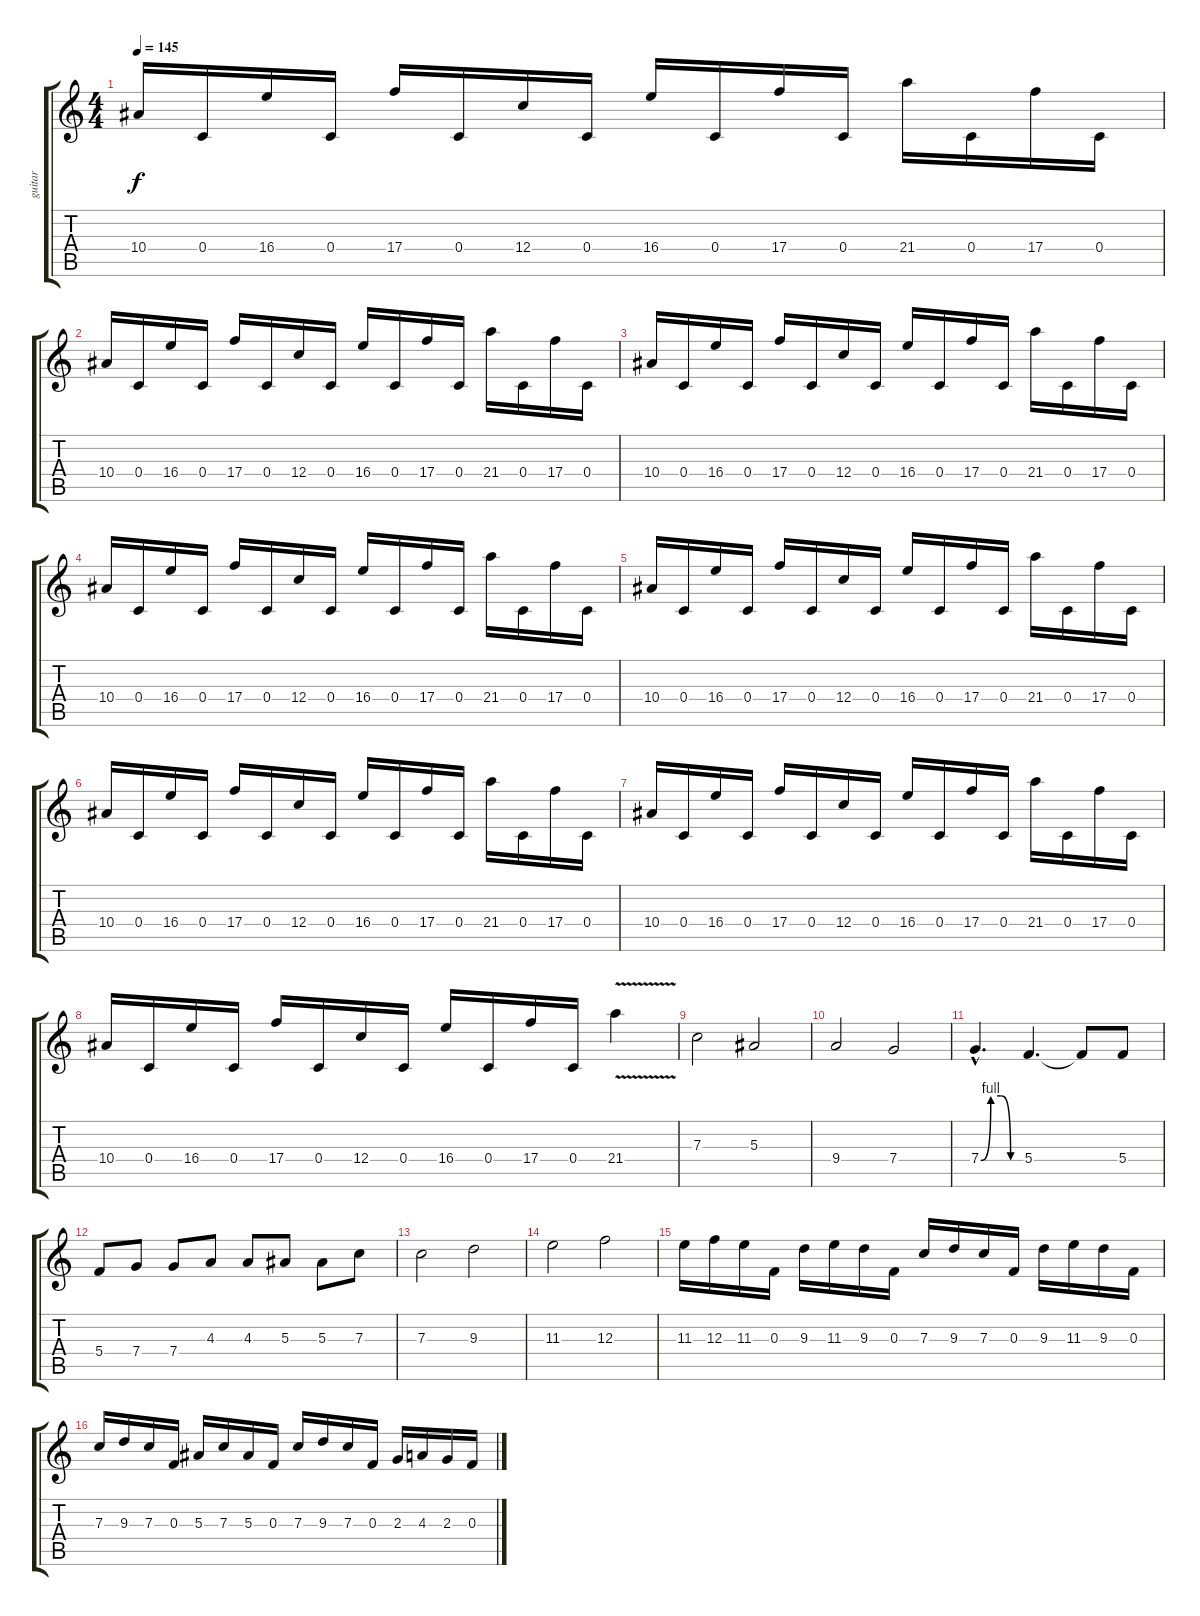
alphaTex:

\track ("guitar" "guitar") {instrument distortionguitar}
\staff {score tabs}
\tuning (D4 A3 F3 C3 G2 D2) {hide}
\ts (4 4)
\tempo 145
\clef g2
\ks c
10.4.16{dy f volume 14} 0.4.16 16.4.16 0.4.16 17.4.16 0.4.16 12.4.16 0.4.16 16.4.16 0.4.16 17.4.16 0.4.16 21.4.16 0.4.16 17.4.16 0.4.16 |
10.4.16 0.4.16 16.4.16 0.4.16 17.4.16 0.4.16 12.4.16 0.4.16 16.4.16 0.4.16 17.4.16 0.4.16 21.4.16 0.4.16 17.4.16 0.4.16 |
10.4.16 0.4.16 16.4.16 0.4.16 17.4.16 0.4.16 12.4.16 0.4.16 16.4.16 0.4.16 17.4.16 0.4.16 21.4.16 0.4.16 17.4.16 0.4.16 |
10.4.16 0.4.16 16.4.16 0.4.16 17.4.16 0.4.16 12.4.16 0.4.16 16.4.16 0.4.16 17.4.16 0.4.16 21.4.16 0.4.16 17.4.16 0.4.16 |
10.4.16 0.4.16 16.4.16 0.4.16 17.4.16 0.4.16 12.4.16 0.4.16 16.4.16 0.4.16 17.4.16 0.4.16 21.4.16 0.4.16 17.4.16 0.4.16 |
10.4.16 0.4.16 16.4.16 0.4.16 17.4.16 0.4.16 12.4.16 0.4.16 16.4.16 0.4.16 17.4.16 0.4.16 21.4.16 0.4.16 17.4.16 0.4.16 |
10.4.16 0.4.16 16.4.16 0.4.16 17.4.16 0.4.16 12.4.16 0.4.16 16.4.16 0.4.16 17.4.16 0.4.16 21.4.16 0.4.16 17.4.16 0.4.16 |
10.4.16 0.4.16 16.4.16 0.4.16 17.4.16 0.4.16 12.4.16 0.4.16 16.4.16 0.4.16 17.4.16 0.4.16 21.4{v}.4 |
7.3.2 5.3.2 |
9.4.2 7.4.2 |
7.4{be (custom 0 0 15 4 30 4 45 0 60 0) hac}.4{d} 5.4.4{d} 5.4{t}.8 5.4.8 |
5.4.8 7.4.8 7.4.8 4.3.8 4.3.8 5.3.8 5.3.8 7.3.8 |
7.3.2 9.3.2 |
11.3.2 12.3.2 |
11.3.16 12.3.16 11.3.16 0.3.16 9.3.16 11.3.16 9.3.16 0.3.16 7.3.16 9.3.16 7.3.16 0.3.16 9.3.16 11.3.16 9.3.16 0.3.16 |
7.3.16 9.3.16 7.3.16 0.3.16 5.3.16 7.3.16 5.3.16 0.3.16 7.3.16 9.3.16 7.3.16 0.3.16 2.3.16 4.3.16 2.3.16 0.3.16
